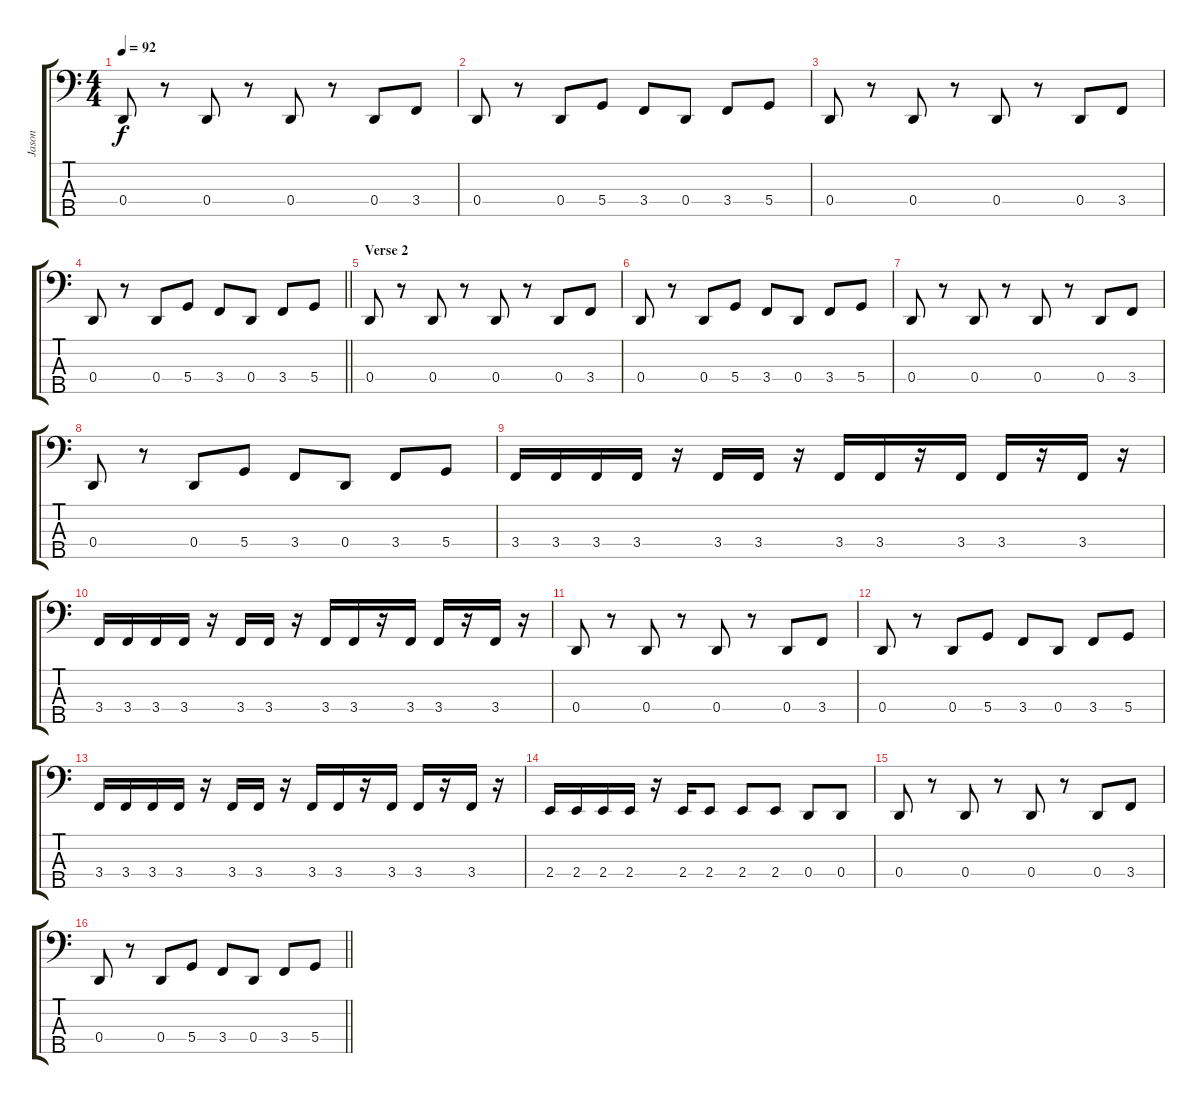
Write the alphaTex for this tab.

\track ("Jason" "Jason") {instrument electricbassfinger}
\staff {score tabs}
\tuning (F2 C2 G1 D1 A0) {hide}
\ts (4 4)
\tempo 92
\clef f4
\ks c
0.4.8{dy f} r.8 0.4.8 r.8 0.4.8 r.8 0.4.8 3.4.8 |
0.4.8 r.8 0.4.8 5.4.8 3.4.8 0.4.8 3.4.8 5.4.8 |
0.4.8 r.8 0.4.8 r.8 0.4.8 r.8 0.4.8 3.4.8 |
\barLineRight lightlight
0.4.8 r.8 0.4.8 5.4.8 3.4.8 0.4.8 3.4.8 5.4.8 |
\section ("" "Verse 2")
0.4.8 r.8 0.4.8 r.8 0.4.8 r.8 0.4.8 3.4.8 |
0.4.8 r.8 0.4.8 5.4.8 3.4.8 0.4.8 3.4.8 5.4.8 |
0.4.8 r.8 0.4.8 r.8 0.4.8 r.8 0.4.8 3.4.8 |
0.4.8 r.8 0.4.8 5.4.8 3.4.8 0.4.8 3.4.8 5.4.8 |
3.4.16 3.4.16 3.4.16 3.4.16 r.16 3.4.16 3.4.16 r.16 3.4.16 3.4.16 r.16 3.4.16 3.4.16 r.16 3.4.16 r.16 |
3.4.16 3.4.16 3.4.16 3.4.16 r.16 3.4.16 3.4.16 r.16 3.4.16 3.4.16 r.16 3.4.16 3.4.16 r.16 3.4.16 r.16 |
0.4.8 r.8 0.4.8 r.8 0.4.8 r.8 0.4.8 3.4.8 |
0.4.8 r.8 0.4.8 5.4.8 3.4.8 0.4.8 3.4.8 5.4.8 |
3.4.16 3.4.16 3.4.16 3.4.16 r.16 3.4.16 3.4.16 r.16 3.4.16 3.4.16 r.16 3.4.16 3.4.16 r.16 3.4.16 r.16 |
2.4.16 2.4.16 2.4.16 2.4.16 r.16 2.4.16 2.4.8 2.4.8 2.4.8 0.4.8 0.4.8 |
0.4.8 r.8 0.4.8 r.8 0.4.8 r.8 0.4.8 3.4.8 |
\barLineRight lightlight
0.4.8 r.8 0.4.8 5.4.8 3.4.8 0.4.8 3.4.8 5.4.8
